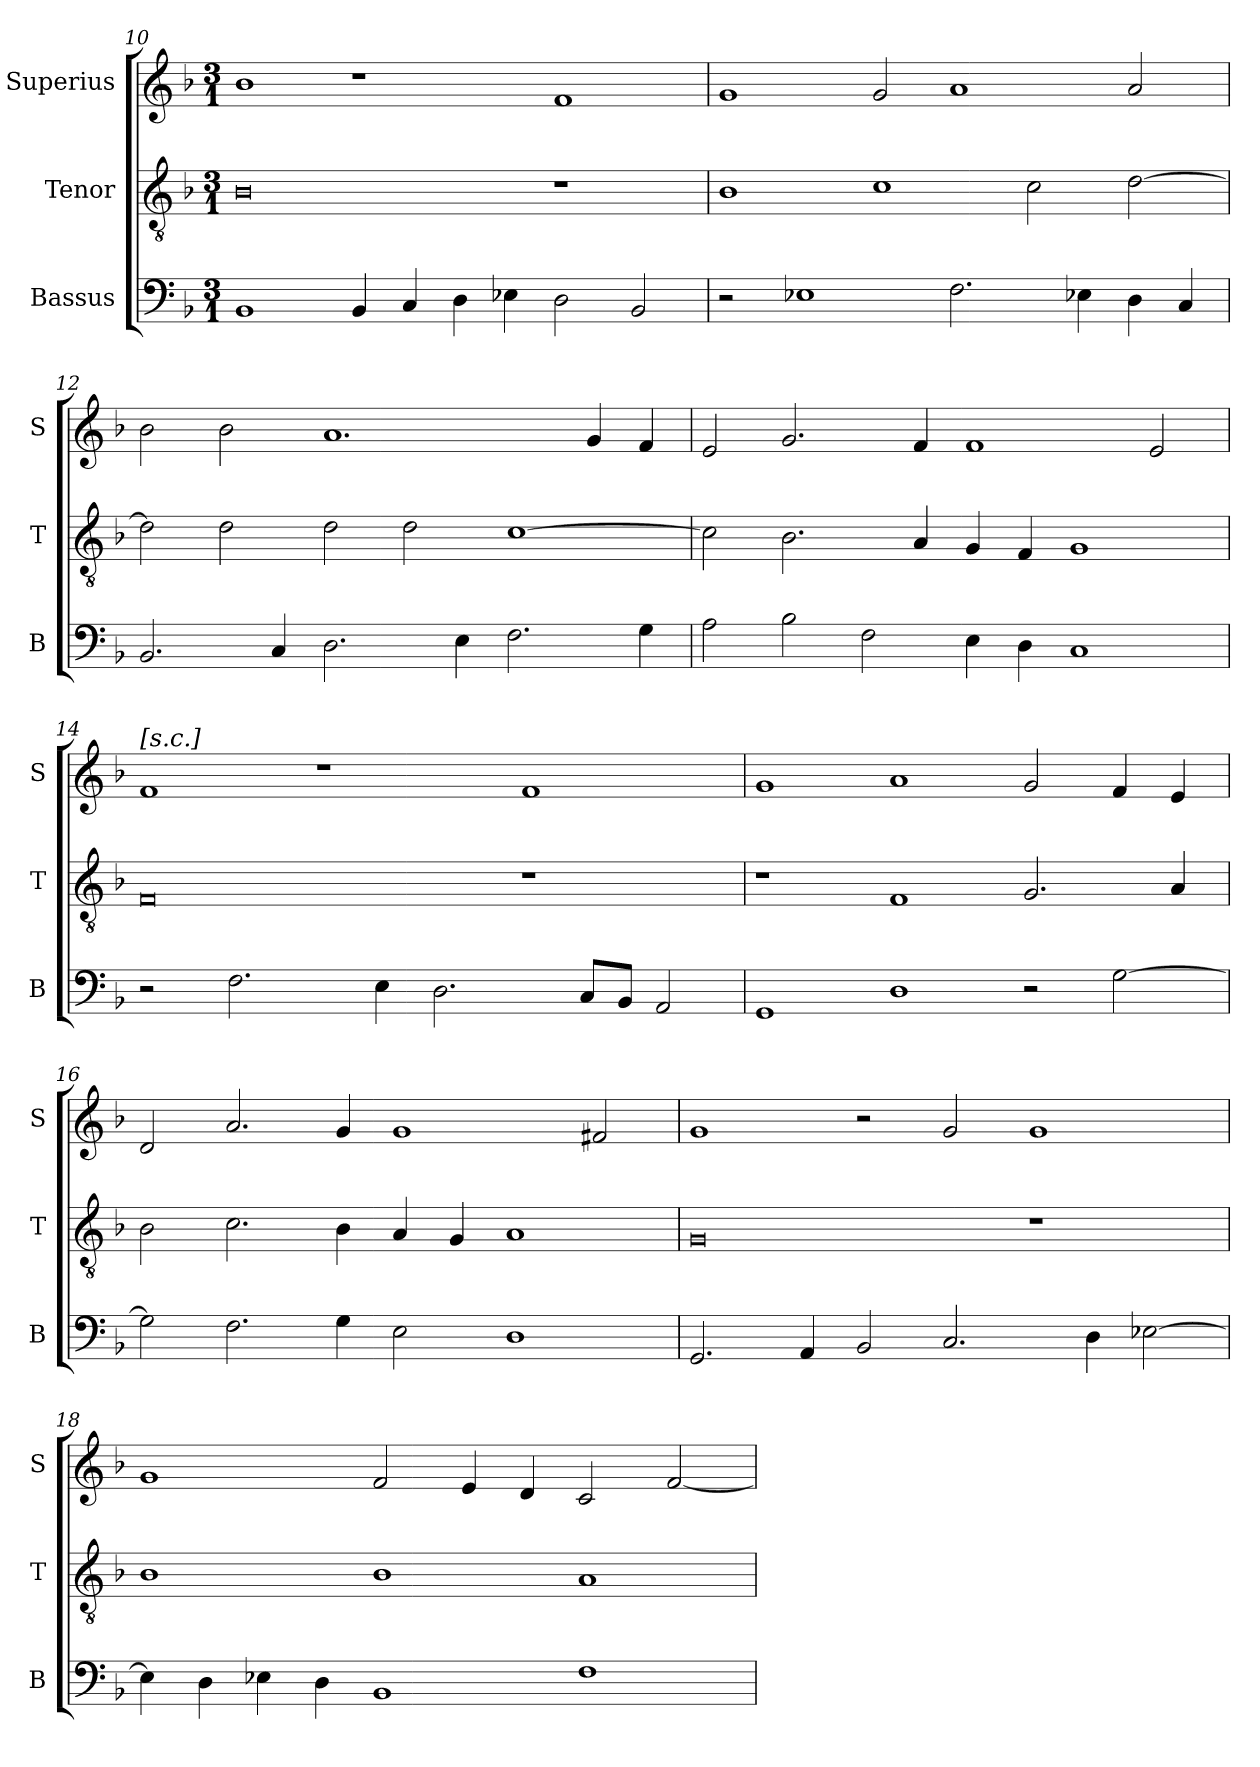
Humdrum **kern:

**kern	**kern	**kern
*part3	*part2	*part1
*staff3	*staff2	*staff1
*I"Bassus	*I"Tenor	*I"Superius
*I'B	*I'T	*I'S
*clefF4	*clefGv2	*clefG2
*k[b-]	*k[b-]	*k[b-]
*M3/1	*M3/1	*M3/1
=10	=10	=10
1BB-	0B-	1b-
4BB-/	.	1r
4C/	.	.
4D\	.	.
4E-X\	.	.
2D\	1r	1f
2BB-/	.	.
=11	=11	=11
2r	1B-	1g
1E-X	.	.
.	1c	2g/
2.F\	.	1a
.	2c\	.
4E-X\	.	.
4D\	[2d\	2a/
4C/	.	.
=12	=12	=12
2.BB-/	2d\]	2b-\
.	2d\	2b-\
4C/	.	.
2.D\	2d\	1.a
.	2d\	.
4E\	.	.
2.F\	[1c	.
.	.	4g/
4G\	.	4f/
=13	=13	=13
2A\	2c\]	2e/
2B-\	2.B-\	2.g/
2F\	.	.
.	4A/	4f/
4E\	4G/	1f
4D\	4F/	.
1C	1G	.
.	.	2e/
=14	=14	=14
!	!	!LO:TX:a:t=[s.c.]
2r	0F	1f
2.F\	.	.
.	.	1r
4E\	.	.
2.D\	.	.
.	1r	1f
8C/L	.	.
8BB-/J	.	.
2AA/	.	.
=15	=15	=15
1GG	1r	1g
1D	1F	1a
2r	2.G/	2g/
[2G\	.	4f/
.	4A/	4e/
=16	=16	=16
2G\]	2B-\	2d/
2.F\	2.c\	2.a/
4G\	4B-\	4g/
2E\	4A/	1g
.	4G/	.
1D	1A	.
.	.	2f#X/
=17	=17	=17
2.GG/	0G	1g
4AA/	.	.
2BB-/	.	2r
2.C/	.	2g/
.	1r	1g
4D\	.	.
[2E-X\	.	.
=18	=18	=18
4E-\]	1B-	1g
4D\	.	.
4E-X\	.	.
4D\	.	.
1BB-	1B-	2f/
.	.	4e/
.	.	4d/
1F	1A	2c/
.	.	[2f/
=	=	=
*-	*-	*-
